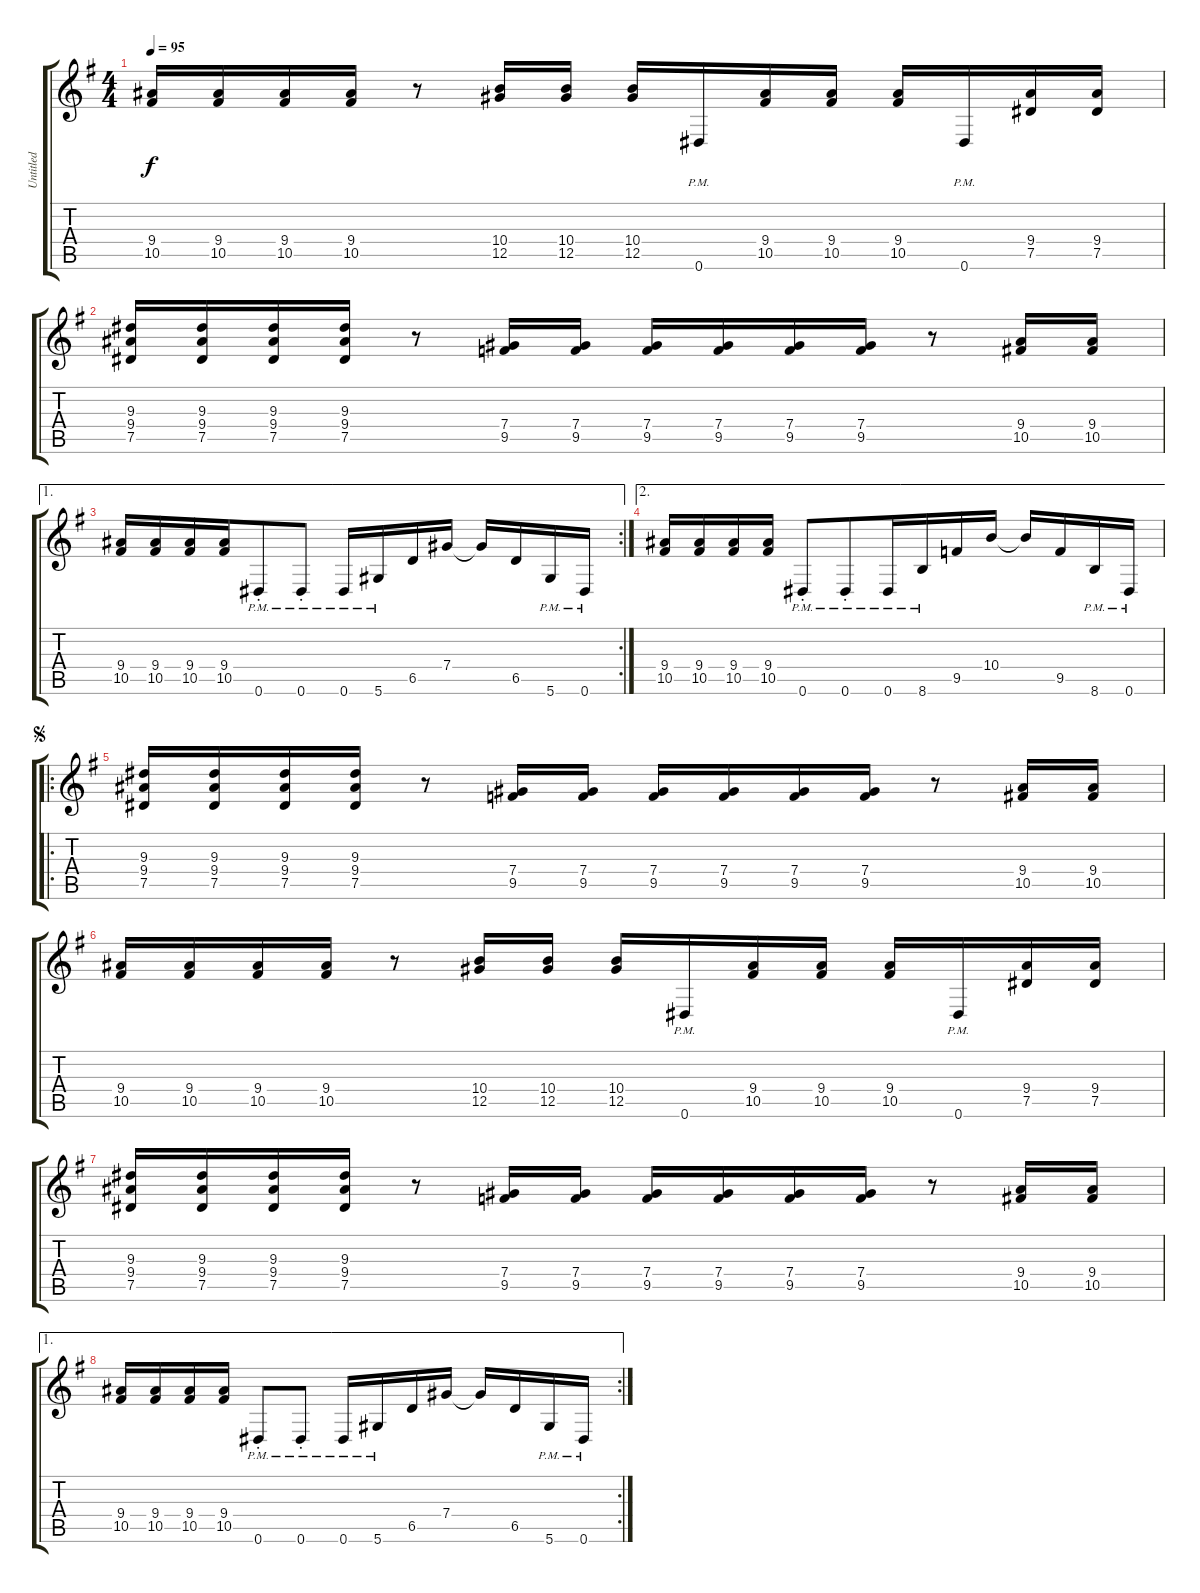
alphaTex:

\track ("Untitled" "Untitled") {instrument distortionguitar}
\staff {score tabs}
\tuning (Eb4 Bb3 Gb3 Db3 Ab2 Eb2) {hide}
\ts (4 4)
\tempo 95
\clef g2
\ks g
(9.4 10.5).16{dy f beam merge} (9.4 10.5).16 (9.4 10.5).16 (9.4 10.5).16 r.8 (10.4 12.5).16 (10.4 12.5).16 (10.4 12.5).16 0.6{pm}.16 (9.4 10.5).16{beam merge} (9.4 10.5).16 (9.4 10.5).16 0.6{pm}.16 (9.4 7.5).16 (9.4 7.5).16 |
(9.3 9.4 7.5).16 (9.3 9.4 7.5).16 (9.3 9.4 7.5).16 (9.3 9.4 7.5).16 r.8 (7.4 9.5).16 (7.4 9.5).16 (7.4 9.5).16{beam merge} (7.4 9.5).16 (7.4 9.5).16 (7.4 9.5).16 r.8 (9.4 10.5).16{beam merge} (9.4 10.5).16 |
\ae 1
\rc 2
(9.4 10.5).16 (9.4 10.5).16 (9.4 10.5).16 (9.4 10.5).16{beam merge} 0.6{pm st}.8 0.6{pm st}.8 0.6{pm}.16 5.6{pm}.16 6.5.16 7.4.16 7.4{t}.16{beam merge} 6.5.16 5.6{pm}.16{beam merge} 0.6{pm}.16 |
\ae 2
(9.4 10.5).16 (9.4 10.5).16{beam merge} (9.4 10.5).16 (9.4 10.5).16 0.6{pm st}.8 0.6{pm st}.8{beam merge} 0.6{pm}.16 8.6{pm}.16 9.5.16{beam merge} 10.4.16 10.4{t}.16 9.5.16 8.6{pm}.16 0.6{pm}.16 |
\ro
\jump segno
(9.3 9.4 7.5).16 (9.3 9.4 7.5).16 (9.3 9.4 7.5).16 (9.3 9.4 7.5).16 r.8 (7.4 9.5).16 (7.4 9.5).16 (7.4 9.5).16 (7.4 9.5).16 (7.4 9.5).16 (7.4 9.5).16 r.8 (9.4 10.5).16 (9.4 10.5).16 |
(9.4 10.5).16 (9.4 10.5).16 (9.4 10.5).16 (9.4 10.5).16 r.8 (10.4 12.5).16 (10.4 12.5).16 (10.4 12.5).16 0.6{pm}.16 (9.4 10.5).16 (9.4 10.5).16 (9.4 10.5).16 0.6{pm}.16 (9.4 7.5).16 (9.4 7.5).16 |
(9.3 9.4 7.5).16 (9.3 9.4 7.5).16 (9.3 9.4 7.5).16 (9.3 9.4 7.5).16 r.8 (7.4 9.5).16 (7.4 9.5).16 (7.4 9.5).16 (7.4 9.5).16 (7.4 9.5).16 (7.4 9.5).16 r.8 (9.4 10.5).16 (9.4 10.5).16 |
\ae 1
\rc 2
(9.4 10.5).16 (9.4 10.5).16 (9.4 10.5).16 (9.4 10.5).16 0.6{pm st}.8 0.6{pm st}.8 0.6{pm}.16 5.6{pm}.16 6.5.16 7.4.16 7.4{t}.16 6.5.16 5.6{pm}.16 0.6{pm}.16
